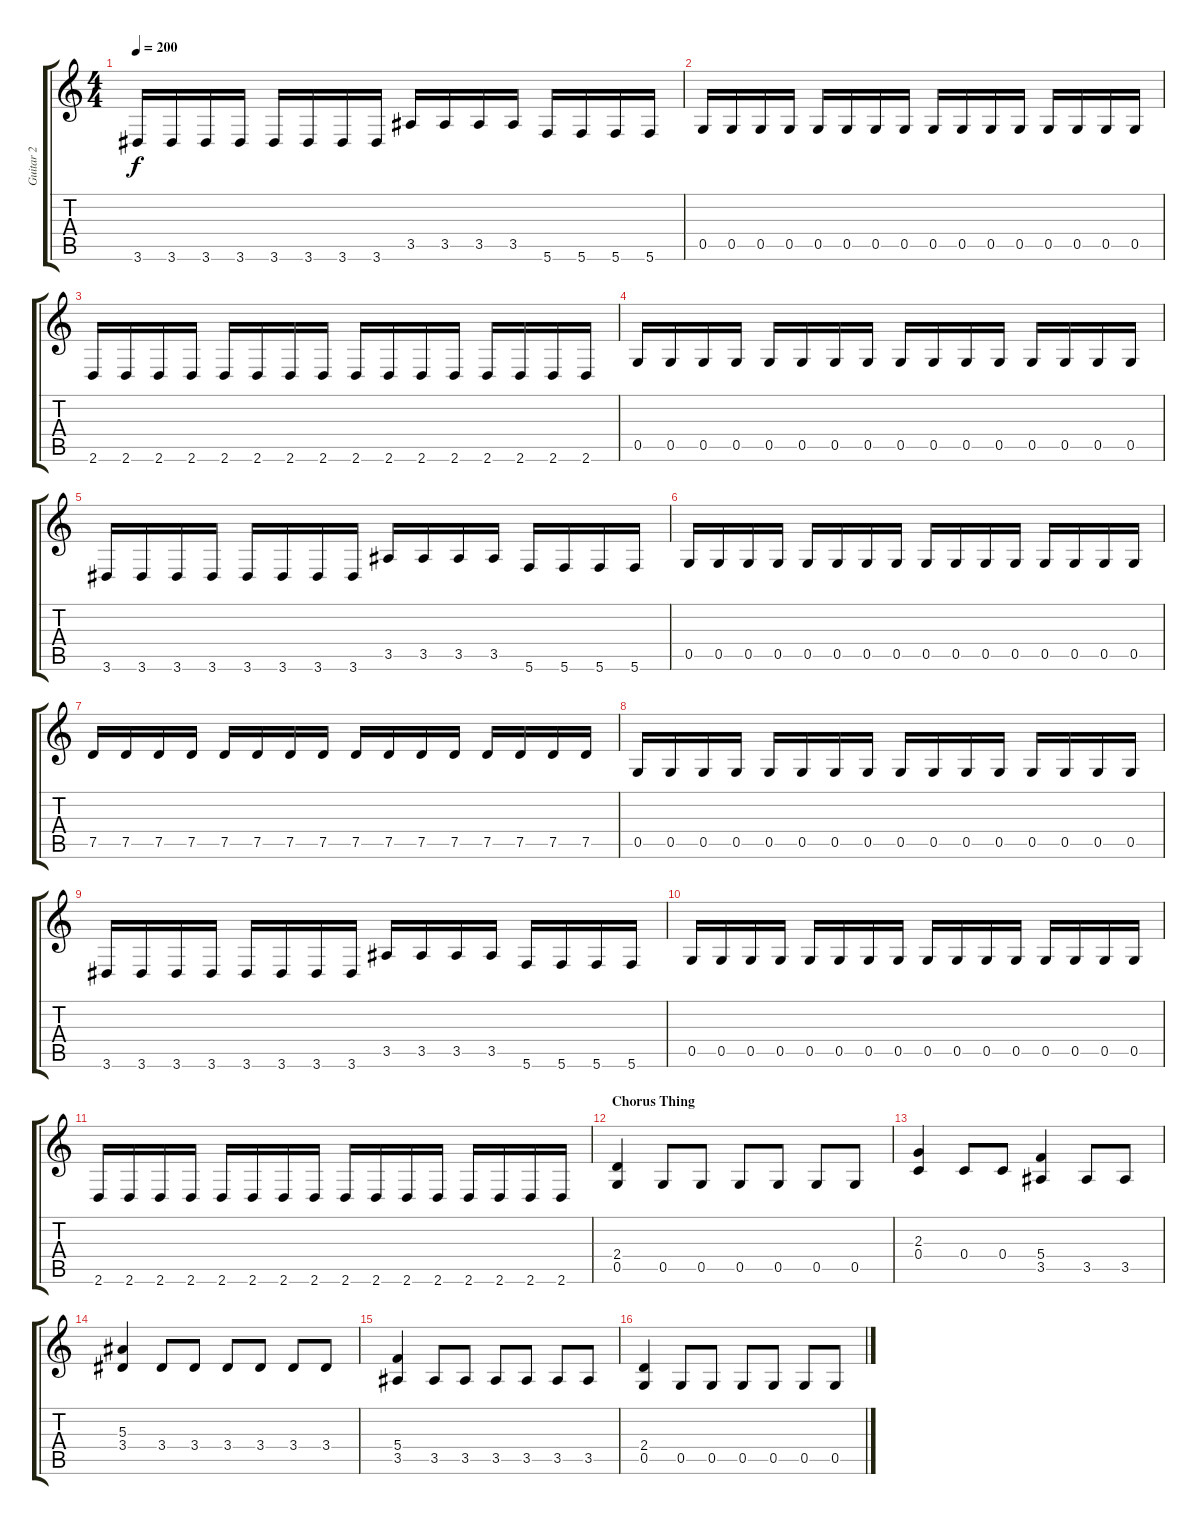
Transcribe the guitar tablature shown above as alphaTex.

\track ("Guitar 2" "Guitar 2") {instrument distortionguitar}
\staff {score tabs}
\tuning (D4 A3 F3 C3 G2 C2) {hide}
\ts (4 4)
\tempo 200
\clef g2
\ks c
3.6.16{dy f} 3.6.16 3.6.16 3.6.16 3.6.16 3.6.16 3.6.16 3.6.16 3.5.16 3.5.16 3.5.16 3.5.16 5.6.16 5.6.16 5.6.16 5.6.16 |
0.5.16 0.5.16 0.5.16 0.5.16 0.5.16 0.5.16 0.5.16 0.5.16 0.5.16 0.5.16 0.5.16 0.5.16 0.5.16 0.5.16 0.5.16 0.5.16 |
2.6.16 2.6.16 2.6.16 2.6.16 2.6.16 2.6.16 2.6.16 2.6.16 2.6.16 2.6.16 2.6.16 2.6.16 2.6.16 2.6.16 2.6.16 2.6.16 |
0.5.16 0.5.16 0.5.16 0.5.16 0.5.16 0.5.16 0.5.16 0.5.16 0.5.16 0.5.16 0.5.16 0.5.16 0.5.16 0.5.16 0.5.16 0.5.16 |
3.6.16 3.6.16 3.6.16 3.6.16 3.6.16 3.6.16 3.6.16 3.6.16 3.5.16 3.5.16 3.5.16 3.5.16 5.6.16 5.6.16 5.6.16 5.6.16 |
0.5.16 0.5.16 0.5.16 0.5.16 0.5.16 0.5.16 0.5.16 0.5.16 0.5.16 0.5.16 0.5.16 0.5.16 0.5.16 0.5.16 0.5.16 0.5.16 |
7.5.16 7.5.16 7.5.16 7.5.16 7.5.16 7.5.16 7.5.16 7.5.16 7.5.16 7.5.16 7.5.16 7.5.16 7.5.16 7.5.16 7.5.16 7.5.16 |
0.5.16 0.5.16 0.5.16 0.5.16 0.5.16 0.5.16 0.5.16 0.5.16 0.5.16 0.5.16 0.5.16 0.5.16 0.5.16 0.5.16 0.5.16 0.5.16 |
3.6.16 3.6.16 3.6.16 3.6.16 3.6.16 3.6.16 3.6.16 3.6.16 3.5.16 3.5.16 3.5.16 3.5.16 5.6.16 5.6.16 5.6.16 5.6.16 |
0.5.16 0.5.16 0.5.16 0.5.16 0.5.16 0.5.16 0.5.16 0.5.16 0.5.16 0.5.16 0.5.16 0.5.16 0.5.16 0.5.16 0.5.16 0.5.16 |
2.6.16 2.6.16 2.6.16 2.6.16 2.6.16 2.6.16 2.6.16 2.6.16 2.6.16 2.6.16 2.6.16 2.6.16 2.6.16 2.6.16 2.6.16 2.6.16 |
\section ("" "Chorus Thing")
(2.4 0.5).4 0.5.8 0.5.8 0.5.8 0.5.8 0.5.8 0.5.8 |
(2.3 0.4).4 0.4.8 0.4.8 (5.4 3.5).4 3.5.8 3.5.8 |
(5.3 3.4).4 3.4.8 3.4.8 3.4.8 3.4.8 3.4.8 3.4.8 |
(5.4 3.5).4 3.5.8 3.5.8 3.5.8 3.5.8 3.5.8 3.5.8 |
(2.4 0.5).4 0.5.8 0.5.8 0.5.8 0.5.8 0.5.8 0.5.8
